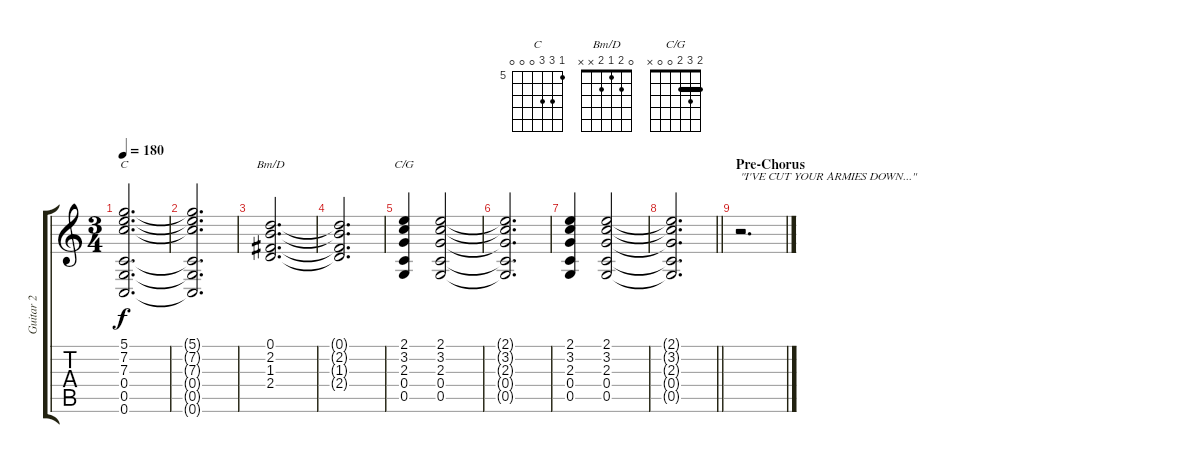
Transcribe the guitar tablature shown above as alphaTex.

\track ("Guitar 2" "Guitar 2") {instrument distortionguitar}
\staff {score tabs}
\tuning (D4 A3 F3 C3 G2 C2) {hide}
\chord ("C" 5 7 7 0 0 0) {firstfret 5}
\chord ("Bm/D" 0 2 1 2 x x)
\chord ("C/G" 2 3 2 0 0 x) {barre 2}
\ts (3 4)
\tempo 180
\clef g2
\ks c
(5.1 7.2 7.3 0.4 0.5 0.6).2{d ch "C" dy f} |
(5.1{t} 7.2{t} 7.3{t} 0.4{t} 0.5{t} 0.6{t}).2{d} |
(0.1 2.2 1.3 2.4).2{d ch "Bm/D"} |
(0.1{t} 2.2{t} 1.3{t} 2.4{t}).2{d} |
(2.1 3.2 2.3 0.4 0.5).4{ch "C/G"} (2.1 3.2 2.3 0.4 0.5).2 |
(2.1{t} 3.2{t} 2.3{t} 0.4{t} 0.5{t}).2{d} |
(2.1 3.2 2.3 0.4 0.5).4 (2.1 3.2 2.3 0.4 0.5).2 |
\barLineRight lightlight
(2.1{t} 3.2{t} 2.3{t} 0.4{t} 0.5{t}).2{d} |
\section ("" "Pre-Chorus")
r.2{d txt "\"I'VE CUT YOUR ARMIES DOWN...\""}
